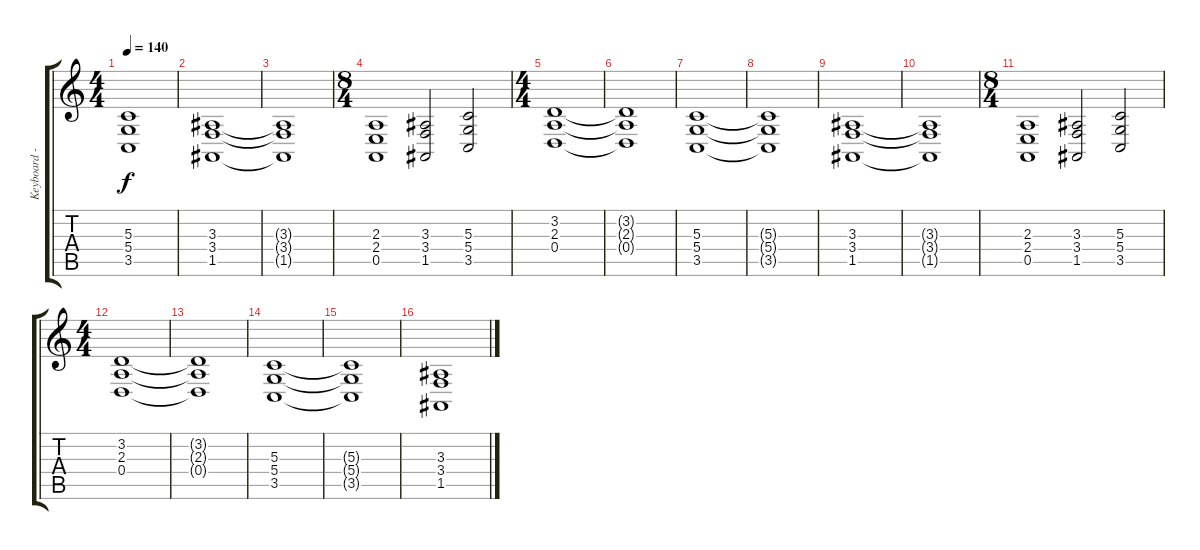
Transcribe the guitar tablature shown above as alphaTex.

\track ("Keyboard - Strings" "Keyboard -") {instrument synthstrings1}
\staff {score tabs}
\tuning (E4 B3 G3 D3 A2 E2) {hide}
\ts (4 4)
\tempo 140
\clef g2
\ks c
(5.3{t} 5.4{t} 3.5{t}).1{dy f} |
(3.3 3.4 1.5).1 |
(3.3{t} 3.4{t} 1.5{t}).1 |
\ts (8 4)
(2.3 2.4 0.5).1 (3.3 3.4 1.5).2 (5.3 5.4 3.5).2 |
\ts (4 4)
(3.2 2.3 0.4).1 |
(3.2{t} 2.3{t} 0.4{t}).1 |
(5.3 5.4 3.5).1 |
(5.3{t} 5.4{t} 3.5{t}).1 |
(3.3 3.4 1.5).1 |
(3.3{t} 3.4{t} 1.5{t}).1 |
\ts (8 4)
(2.3 2.4 0.5).1 (3.3 3.4 1.5).2 (5.3 5.4 3.5).2 |
\ts (4 4)
(3.2 2.3 0.4).1{volume 11} |
(3.2{t} 2.3{t} 0.4{t}).1 |
(5.3 5.4 3.5).1 |
(5.3{t} 5.4{t} 3.5{t}).1 |
(3.3 3.4 1.5).1
